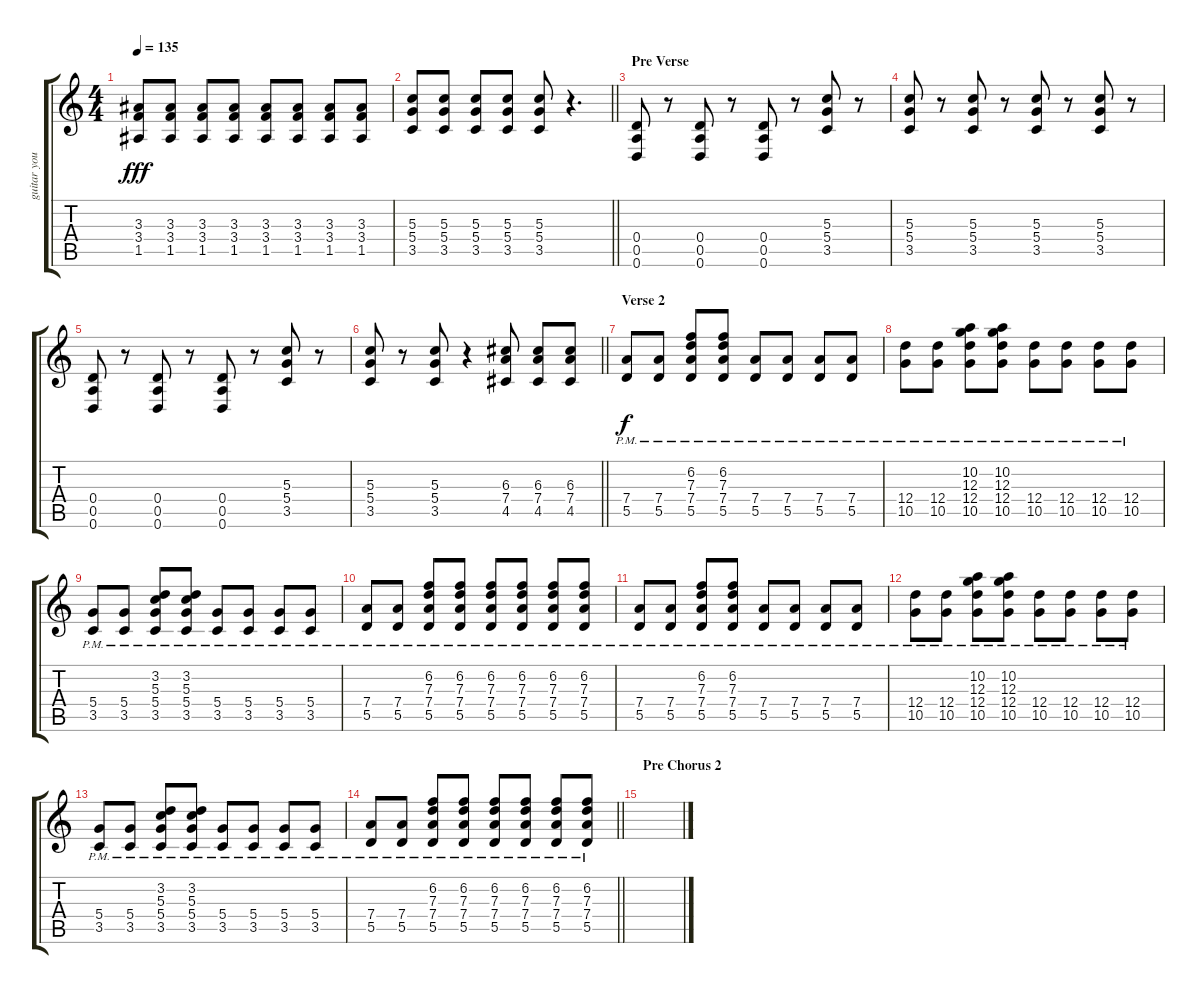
\track ("guitar young" "guitar you") {instrument distortionguitar}
\staff {score tabs}
\tuning (E4 B3 G3 D3 A2 D2) {hide}
\ts (4 4)
\tempo 135
\clef g2
\ks c
(3.3 3.4 1.5).8{dy fff} (3.3 3.4 1.5).8 (3.3 3.4 1.5).8 (3.3 3.4 1.5).8 (3.3 3.4 1.5).8 (3.3 3.4 1.5).8 (3.3 3.4 1.5).8 (3.3 3.4 1.5).8 |
\barLineRight lightlight
(5.3 5.4 3.5).8 (5.3 5.4 3.5).8 (5.3 5.4 3.5).8 (5.3 5.4 3.5).8 (5.3 5.4 3.5).8 r.4{d} |
\section ("" "Pre Verse")
(0.4 0.5 0.6).8 r.8 (0.4 0.5 0.6).8 r.8 (0.4 0.5 0.6).8 r.8 (5.3 5.4 3.5).8 r.8 |
(5.3 5.4 3.5).8 r.8 (5.3 5.4 3.5).8 r.8 (5.3 5.4 3.5).8 r.8 (5.3 5.4 3.5).8 r.8 |
(0.4 0.5 0.6).8 r.8 (0.4 0.5 0.6).8 r.8 (0.4 0.5 0.6).8 r.8 (5.3 5.4 3.5).8 r.8 |
\barLineRight lightlight
(5.3 5.4 3.5).8 r.8 (5.3 5.4 3.5).8 r.4 (6.3 7.4 4.5).8 (6.3 7.4 4.5).8 (6.3 7.4 4.5).8 |
\section ("" "Verse 2")
(7.4{pm} 5.5{pm}).8{dy f} (7.4{pm} 5.5{pm}).8 (6.2{pm} 7.3{pm} 7.4{pm} 5.5{pm}).8 (6.2{pm} 7.3{pm} 7.4{pm} 5.5{pm}).8 (7.4{pm} 5.5{pm}).8 (7.4{pm} 5.5{pm}).8 (7.4{pm} 5.5{pm}).8 (7.4{pm} 5.5{pm}).8 |
(12.4{pm} 10.5{pm}).8 (12.4{pm} 10.5{pm}).8 (10.2{pm} 12.3{pm} 12.4{pm} 10.5{pm}).8 (10.2{pm} 12.3{pm} 12.4{pm} 10.5{pm}).8 (12.4{pm} 10.5{pm}).8 (12.4{pm} 10.5{pm}).8 (12.4{pm} 10.5{pm}).8 (12.4{pm} 10.5{pm}).8 |
(5.4{pm} 3.5{pm}).8 (5.4{pm} 3.5{pm}).8 (3.2{pm} 5.3{pm} 5.4{pm} 3.5{pm}).8 (3.2{pm} 5.3{pm} 5.4{pm} 3.5{pm}).8 (5.4{pm} 3.5{pm}).8 (5.4{pm} 3.5{pm}).8 (5.4{pm} 3.5{pm}).8 (5.4{pm} 3.5{pm}).8 |
(7.4{pm} 5.5{pm}).8 (7.4{pm} 5.5{pm}).8 (6.2{pm} 7.3{pm} 7.4{pm} 5.5{pm}).8 (6.2{pm} 7.3{pm} 7.4{pm} 5.5{pm}).8 (6.2{pm} 7.3{pm} 7.4{pm} 5.5{pm}).8 (6.2{pm} 7.3{pm} 7.4{pm} 5.5{pm}).8 (6.2{pm} 7.3{pm} 7.4{pm} 5.5{pm}).8 (6.2{pm} 7.3{pm} 7.4{pm} 5.5{pm}).8 |
(7.4{pm} 5.5{pm}).8 (7.4{pm} 5.5{pm}).8 (6.2{pm} 7.3{pm} 7.4{pm} 5.5{pm}).8 (6.2{pm} 7.3{pm} 7.4{pm} 5.5{pm}).8 (7.4{pm} 5.5{pm}).8 (7.4{pm} 5.5{pm}).8 (7.4{pm} 5.5{pm}).8 (7.4{pm} 5.5{pm}).8 |
(12.4{pm} 10.5{pm}).8 (12.4{pm} 10.5{pm}).8 (10.2{pm} 12.3{pm} 12.4{pm} 10.5{pm}).8 (10.2{pm} 12.3{pm} 12.4{pm} 10.5{pm}).8 (12.4{pm} 10.5{pm}).8 (12.4{pm} 10.5{pm}).8 (12.4{pm} 10.5{pm}).8 (12.4{pm} 10.5{pm}).8 |
(5.4{pm} 3.5{pm}).8 (5.4{pm} 3.5{pm}).8 (3.2{pm} 5.3{pm} 5.4{pm} 3.5{pm}).8 (3.2{pm} 5.3{pm} 5.4{pm} 3.5{pm}).8 (5.4{pm} 3.5{pm}).8 (5.4{pm} 3.5{pm}).8 (5.4{pm} 3.5{pm}).8 (5.4{pm} 3.5{pm}).8 |
\barLineRight lightlight
(7.4{pm} 5.5{pm}).8 (7.4{pm} 5.5{pm}).8 (6.2{pm} 7.3{pm} 7.4{pm} 5.5{pm}).8 (6.2{pm} 7.3{pm} 7.4{pm} 5.5{pm}).8 (6.2{pm} 7.3{pm} 7.4{pm} 5.5{pm}).8 (6.2{pm} 7.3{pm} 7.4{pm} 5.5{pm}).8 (6.2{pm} 7.3{pm} 7.4{pm} 5.5{pm}).8 (6.2{pm} 7.3{pm} 7.4{pm} 5.5{pm}).8 |
\section ("" "Pre Chorus 2")
